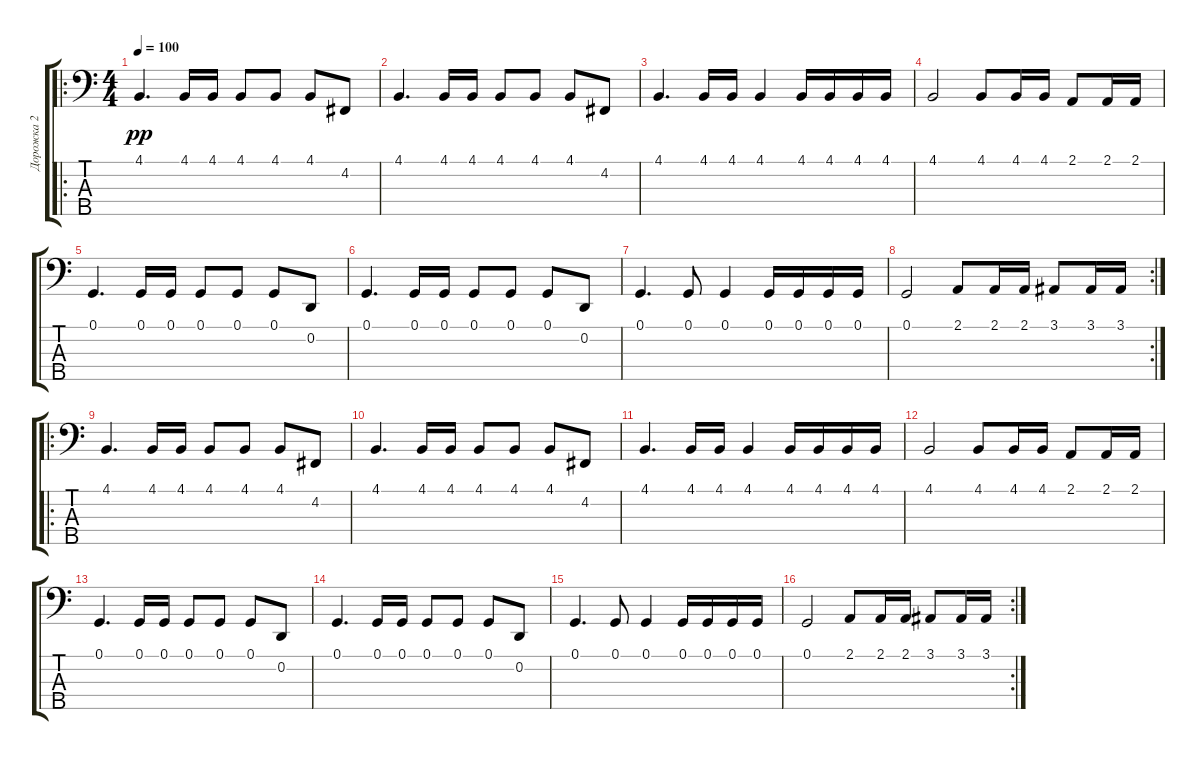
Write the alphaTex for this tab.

\track ("Дорожка 2" "Дорожка 2") {instrument steeldrums}
\staff {score tabs}
\tuning (G2 D2 A1 E1 B0) {hide}
\ro
\ts (4 4)
\tempo 100
\clef f4
\ks c
4.1.4{d dy pp} 4.1.16 4.1.16 4.1.8 4.1.8 4.1.8 4.2.8 |
4.1.4{d} 4.1.16 4.1.16 4.1.8 4.1.8 4.1.8 4.2.8 |
4.1.4{d} 4.1.16 4.1.16 4.1.4 4.1.16 4.1.16 4.1.16 4.1.16 |
4.1.2 4.1.8 4.1.16 4.1.16 2.1.8 2.1.16 2.1.16 |
0.1.4{d} 0.1.16 0.1.16 0.1.8 0.1.8 0.1.8 0.2.8 |
0.1.4{d} 0.1.16 0.1.16 0.1.8 0.1.8 0.1.8 0.2.8 |
0.1.4{d} 0.1.8 0.1.4 0.1.16 0.1.16 0.1.16 0.1.16 |
\rc 2
0.1.2 2.1.8 2.1.16 2.1.16 3.1.8 3.1.16 3.1.16 |
\ro
4.1.4{d} 4.1.16 4.1.16 4.1.8 4.1.8 4.1.8 4.2.8 |
4.1.4{d} 4.1.16 4.1.16 4.1.8 4.1.8 4.1.8 4.2.8 |
4.1.4{d} 4.1.16 4.1.16 4.1.4 4.1.16 4.1.16 4.1.16 4.1.16 |
4.1.2 4.1.8 4.1.16 4.1.16 2.1.8 2.1.16 2.1.16 |
0.1.4{d} 0.1.16 0.1.16 0.1.8 0.1.8 0.1.8 0.2.8 |
0.1.4{d} 0.1.16 0.1.16 0.1.8 0.1.8 0.1.8 0.2.8 |
0.1.4{d} 0.1.8 0.1.4 0.1.16 0.1.16 0.1.16 0.1.16 |
\rc 2
0.1.2 2.1.8 2.1.16 2.1.16 3.1.8 3.1.16 3.1.16
